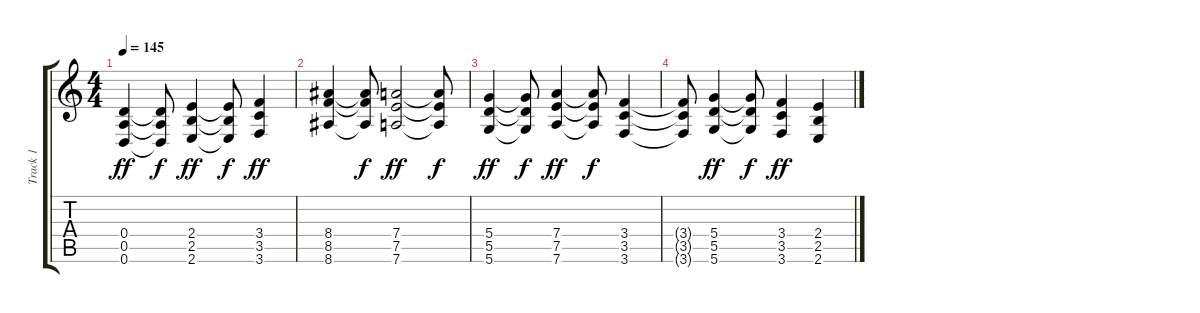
\track ("Track 1" "Track 1") {instrument distortionguitar}
\staff {score tabs}
\tuning (E4 B3 G3 D3 A2 D2) {hide}
\ts (4 4)
\tempo 145
\clef g2
\ks c
(0.4 0.5 0.6).4{dy ff} (0.4{t} 0.5{t} 0.6{t}).8{dy f} (2.4 2.5 2.6).4{dy ff} (2.4{t} 2.5{t} 2.6{t}).8{dy f} (3.4 3.5 3.6).4{dy ff} |
(8.4 8.5 8.6).4 (8.4{t} 8.5{t} 8.6{t}).8{dy f} (7.4 7.5 7.6).2{dy ff} (7.4{t} 7.5{t} 7.6{t}).8{dy f} |
(5.4 5.5 5.6).4{dy ff} (5.4{t} 5.5{t} 5.6{t}).8{dy f} (7.4 7.5 7.6).4{dy ff} (7.4{t} 7.5{t} 7.6{t}).8{dy f} (3.4 3.5 3.6).4 |
(3.4{t} 3.5{t} 3.6{t}).8 (5.4 5.5 5.6).4{dy ff} (5.4{t} 5.5{t} 5.6{t}).8{dy f} (3.4 3.5 3.6).4{dy ff} (2.4 2.5 2.6).4
